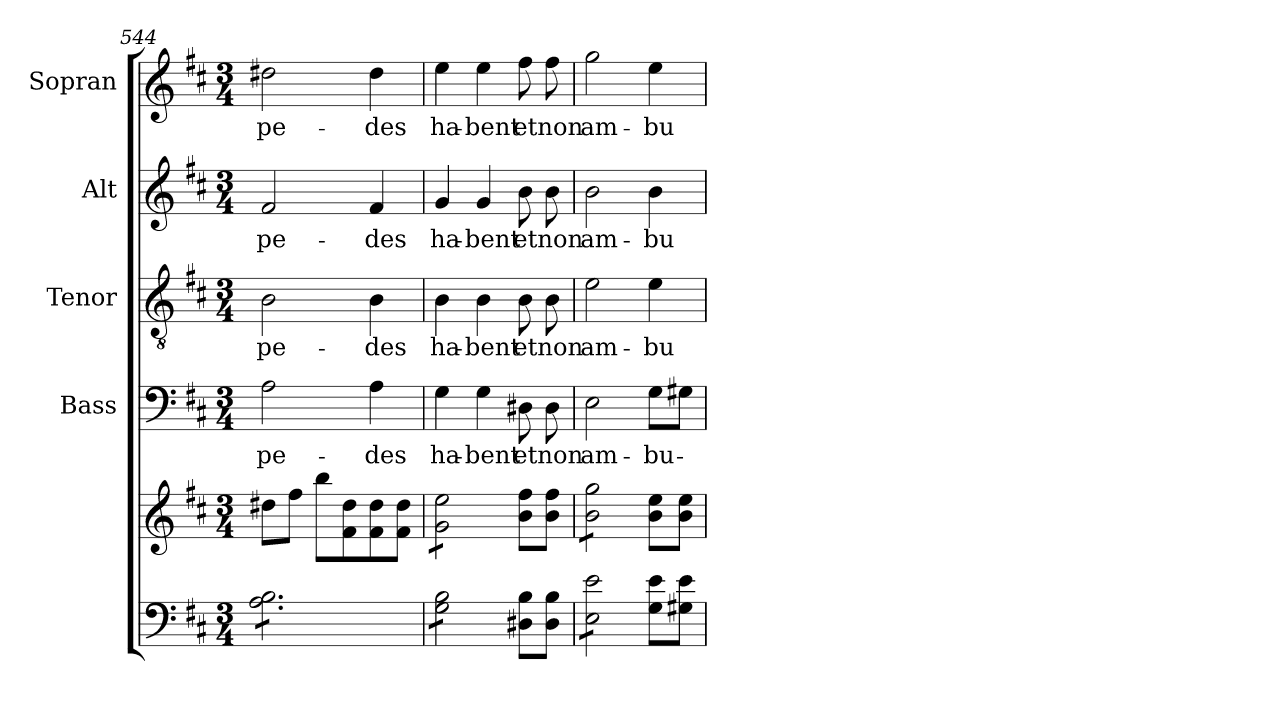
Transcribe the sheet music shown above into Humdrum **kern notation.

**kern	**kern	**kern	**text	**kern	**text	**kern	**text	**kern	**text
*part5	*part5	*part4	*part4	*part3	*part3	*part2	*part2	*part1	*part1
*staff6	*staff5	*staff4	*staff4	*staff3	*staff3	*staff2	*staff2	*staff1	*staff1
*	*	*I"Bass	*	*I"Tenor	*	*I"Alt	*	*I"Sopran	*
*	*	*I'B.	*	*I'T.	*	*I'A.	*	*I'S.	*
!!LO:PB:g=z
*clefF4	*clefG2	*clefF4	*	*clefGv2	*	*clefG2	*	*clefG2	*
*k[f#c#]	*k[f#c#]	*k[f#c#]	*	*k[f#c#]	*	*k[f#c#]	*	*k[f#c#]	*
*D:	*D:	*D:	*	*D:	*	*D:	*	*D:	*
*M3/4	*M3/4	*M3/4	*	*M3/4	*	*M3/4	*	*M3/4	*
=544	=544	=544	=544	=544	=544	=544	=544	=544	=544
!	!	!	!LO:LY:b	!	!LO:LY:b	!	!LO:LY:b	!	!LO:LY:b
*tremolo	*	*	*	*	*	*	*	*	*
8A\ 8B\L	8dd#X\L	2A\	pe-	2B\	pe-	2f#/	pe-	2dd#X\	pe-
8A\ 8B\	8ff#\J	.	.	.	.	.	.	.	.
8A\ 8B\	8bb\L	.	.	.	.	.	.	.	.
8A\ 8B\	8f#\ 8dd#\	.	.	.	.	.	.	.	.
!	!	!	!LO:LY:b	!	!LO:LY:b	!	!LO:LY:b	!	!LO:LY:b
8A\ 8B\	8f#\ 8dd#\	4A\	-des	4B\	-des	4f#/	-des	4dd#\	-des
8A\ 8B\J	8f#\ 8dd#\J	.	.	.	.	.	.	.	.
=545	=545	=545	=545	=545	=545	=545	=545	=545	=545
!	!	!	!LO:LY:b	!	!LO:LY:b	!	!LO:LY:b	!	!LO:LY:b
*	*tremolo	*	*	*	*	*	*	*	*
8G\ 8B\L	8g\ 8ee\L	4G\	ha-	4B\	ha-	4g/	ha-	4ee\	ha-
8G\ 8B\	8g\ 8ee\	.	.	.	.	.	.	.	.
!	!	!	!LO:LY:b	!	!LO:LY:b	!	!LO:LY:b	!	!LO:LY:b
8G\ 8B\	8g\ 8ee\	4G\	-bent	4B\	-bent	4g/	-bent	4ee\	-bent
8G\ 8B\J	8g\ 8ee\J	.	.	.	.	.	.	.	.
*	*Xtremolo	*	*	*	*	*	*	*	*
*Xtremolo	*	*	*	*	*	*	*	*	*
!	!	!	!LO:LY:b	!	!LO:LY:b	!	!LO:LY:b	!	!LO:LY:b
8D#X\ 8B\L	8b\ 8ff#\L	8D#X\	et	8B\	et	8b\	et	8ff#\	et
!	!	!	!LO:LY:b	!	!LO:LY:b	!	!LO:LY:b	!	!LO:LY:b
8D#\ 8B\J	8b\ 8ff#\J	8D#\	non	8B\	non	8b\	non	8ff#\	non
=546	=546	=546	=546	=546	=546	=546	=546	=546	=546
!	!	!	!LO:LY:b	!	!LO:LY:b	!	!LO:LY:b	!	!LO:LY:b
*tremolo	*	*	*	*	*	*	*	*	*
*	*tremolo	*	*	*	*	*	*	*	*
8E\ 8e\L	8b\ 8gg\L	2E\	am-	2e\	am-	2b\	am-	2gg\	am-
8E\ 8e\	8b\ 8gg\	.	.	.	.	.	.	.	.
8E\ 8e\	8b\ 8gg\	.	.	.	.	.	.	.	.
8E\ 8e\J	8b\ 8gg\J	.	.	.	.	.	.	.	.
*	*Xtremolo	*	*	*	*	*	*	*	*
*Xtremolo	*	*	*	*	*	*	*	*	*
!	!	!	!LO:LY:b	!	!LO:LY:b	!	!LO:LY:b	!	!LO:LY:b
8G\ 8e\L	8b\ 8ee\L	8G\L	-bu-	4e\	-bu-	4b\	-bu-	4ee\	-bu-
8G#X\ 8e\J	8b\ 8ee\J	8G#X\J	.	.	.	.	.	.	.
=	=	=	=	=	=	=	=	=	=
*-	*-	*-	*-	*-	*-	*-	*-	*-	*-
